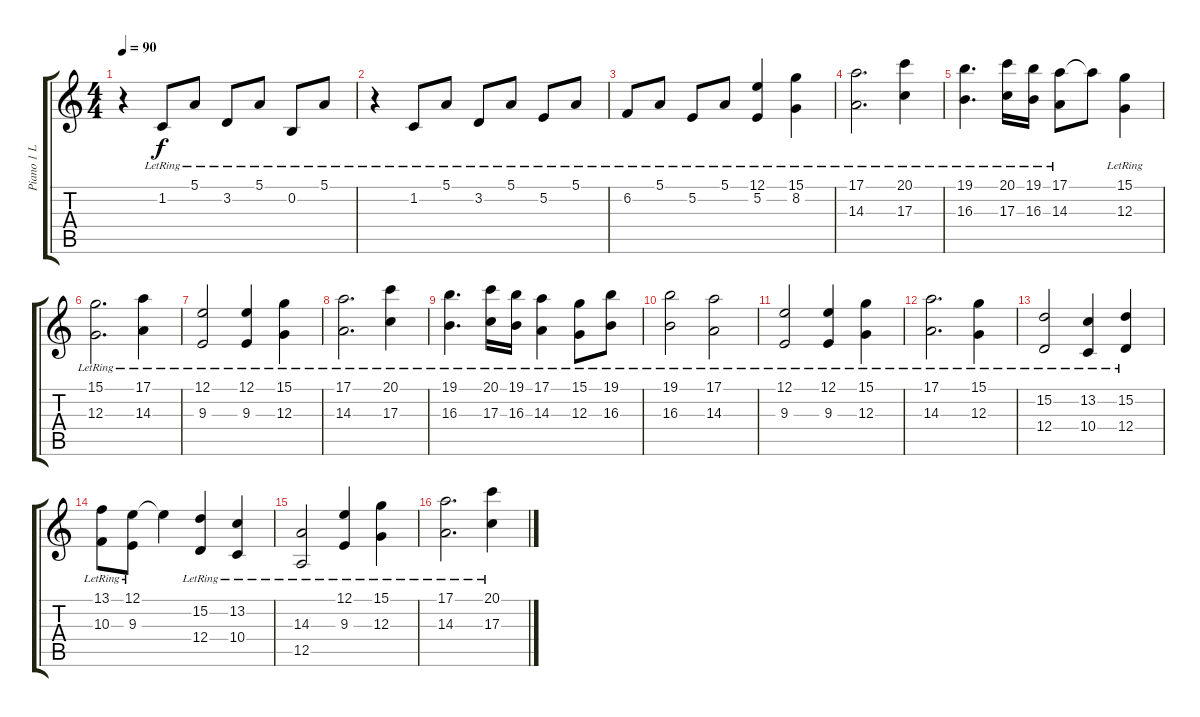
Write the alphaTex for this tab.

\track ("Piano 1 L" "Piano 1 L") {instrument acousticgrandpiano}
\staff {score tabs}
\tuning (E4 B3 G3 D3 A2 E2) {hide}
\ts (4 4)
\tempo 90
\clef g2
\ks c
r.4{dy f} 1.2{lr}.8 5.1{lr}.8 3.2{lr}.8 5.1{lr}.8 0.2{lr}.8 5.1{lr}.8 |
r.4 1.2{lr}.8 5.1{lr}.8 3.2{lr}.8 5.1{lr}.8 5.2{lr}.8 5.1{lr}.8 |
6.2{lr}.8 5.1{lr}.8 5.2{lr}.8 5.1{lr}.8 (12.1{lr} 5.2{lr}).4 (15.1{lr} 8.2{lr}).4 |
(17.1{lr} 14.3{lr}).2{d} (20.1{lr} 17.3{lr}).4 |
(19.1{lr} 16.3{lr}).4{d} (20.1{lr} 17.3{lr}).16 (19.1{lr} 16.3{lr}).16 (17.1{lr} 14.3{lr}).8 17.1{t}.8 (15.1{lr} 12.3{lr}).4 |
(15.1{lr} 12.3{lr}).2{d} (17.1{lr} 14.3{lr}).4 |
(12.1{lr} 9.3{lr}).2 (12.1{lr} 9.3{lr}).4 (15.1{lr} 12.3{lr}).4 |
(17.1{lr} 14.3{lr}).2{d} (20.1{lr} 17.3{lr}).4 |
(19.1{lr} 16.3{lr}).4{d} (20.1{lr} 17.3{lr}).16 (19.1{lr} 16.3{lr}).16 (17.1{lr} 14.3{lr}).4 (15.1{lr} 12.3{lr}).8 (19.1{lr} 16.3{lr}).8 |
(19.1{lr} 16.3{lr}).2 (17.1{lr} 14.3{lr}).2 |
(12.1{lr} 9.3{lr}).2 (12.1{lr} 9.3{lr}).4 (15.1{lr} 12.3{lr}).4 |
(17.1{lr} 14.3{lr}).2{d} (15.1{lr} 12.3{lr}).4 |
(15.2{lr} 12.4{lr}).2 (13.2{lr} 10.4{lr}).4 (15.2{lr} 12.4{lr}).4 |
(13.1{lr} 10.3{lr}).8 (12.1{lr} 9.3{lr}).8 12.1{t}.4 (15.2{lr} 12.4{lr}).4 (13.2{lr} 10.4{lr}).4 |
(14.3{lr} 12.5{lr}).2 (12.1{lr} 9.3{lr}).4 (15.1{lr} 12.3{lr}).4 |
(17.1{lr} 14.3{lr}).2{d} (20.1{lr} 17.3{lr}).4
